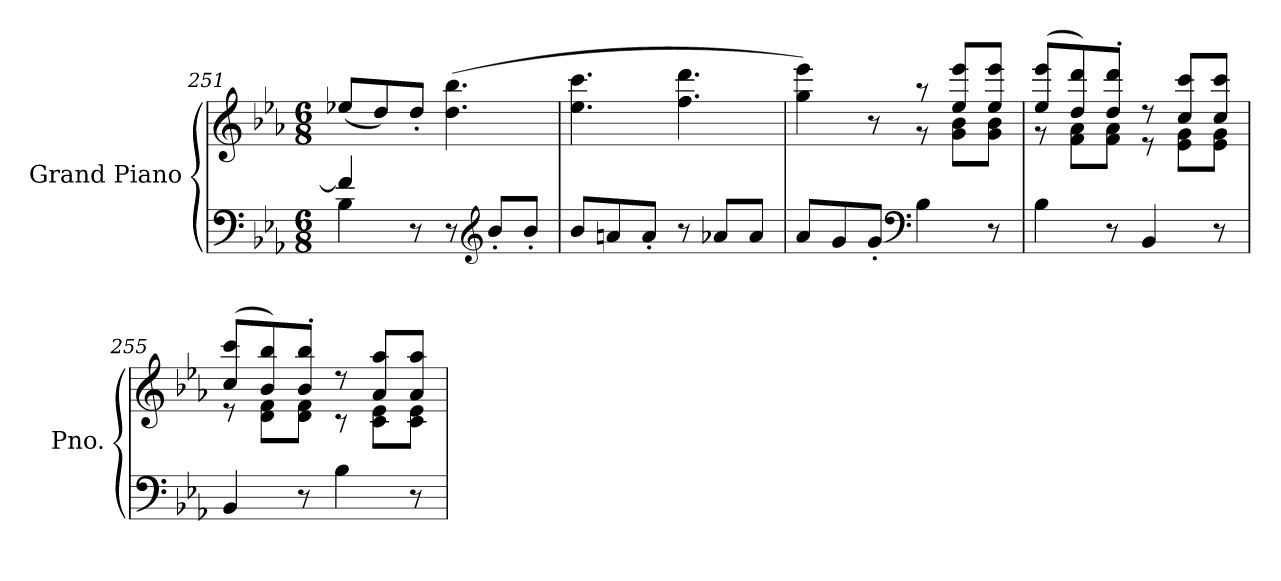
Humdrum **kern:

**kern	**kern
*part1	*part1
*staff2	*staff1
*I"Grand Piano	*
*I'Pno.	*
*clefF4	*clefG2
*k[b-e-a-]	*k[b-e-a-]
*M6/8	*M6/8
=251	=251
*^	*
4f/]	4B-\	(8ee-X/L
.	.	8dd/)
8r	2ryy	8dd'/J
8r	.	(4.dd\ 4.bb-\
*clefG2	*	*
8b-'/L	.	.
8b-'/J	.	.
*v	*v	*
=252	=252
8b-/L	4.ee-\ 4.ccc\
8an/	.
8a'/J	.
8r	4.ff\ 4.ddd\
8a-X/L	.
8a-/J	.
!!LO:LB:g=z
=253	=253
*	*^
8a-/L	4gg\ 4eee-\)	4.ryy
8g/	.	.
8g'/J	8r	.
*clefF4	*	*
4B-\	8r	8r
.	8ee-/ 8eee-/L	8g\ 8b-\L
8r	8ee-/ 8eee-/J	8g\ 8b-\J
=254	=254	=254
4B-\	(8ee-/ 8eee-/L	8r
.	8dd/ 8ddd/)	8f\ 8a-\L
8r	8dd/' 8ddd/'J	8f\ 8a-\J
4BB-/	8r	8r
.	8cc/ 8ccc/L	8e-\ 8g\L
8r	8cc/ 8ccc/J	8e-\ 8g\J
=255	=255	=255
4BB-/	(8cc/ 8ccc/L	8r
.	8b-/ 8bb-/)	8d\ 8f\L
8r	8b-/' 8bb-/'J	8d\ 8f\J
4B-\	8r	8r
.	8a-/ 8aa-/L	8c\ 8e-\L
8r	8a-/ 8aa-/J	8c\ 8e-\J
*	*v	*v
=	=
*-	*-
